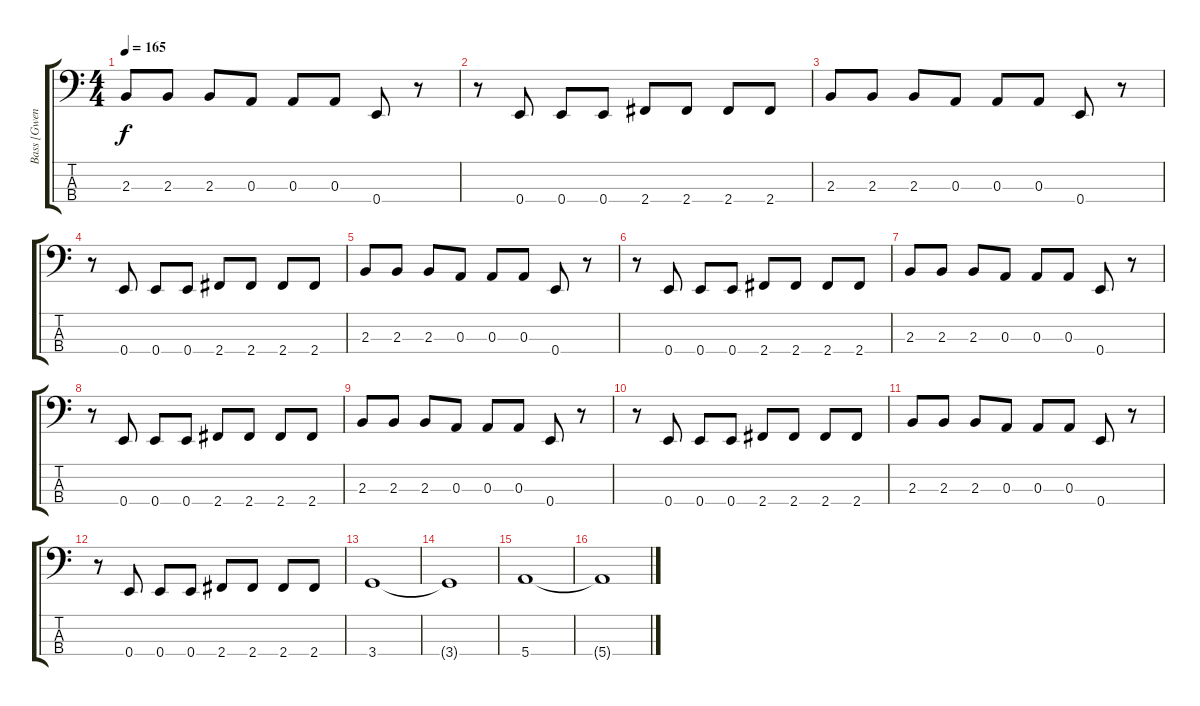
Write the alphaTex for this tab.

\track ("Bass [Gwen Lopez]" "Bass [Gwen") {instrument electricbassfinger}
\staff {score tabs}
\tuning (G2 D2 A1 E1) {hide}
\ts (4 4)
\tempo 165
\clef f4
\ks c
2.3.8{dy f} 2.3.8 2.3.8 0.3.8 0.3.8 0.3.8 0.4.8 r.8 |
r.8 0.4.8 0.4.8 0.4.8 2.4.8 2.4.8 2.4.8 2.4.8 |
2.3.8 2.3.8 2.3.8 0.3.8 0.3.8 0.3.8 0.4.8 r.8 |
r.8 0.4.8 0.4.8 0.4.8 2.4.8 2.4.8 2.4.8 2.4.8 |
2.3.8 2.3.8 2.3.8 0.3.8 0.3.8 0.3.8 0.4.8 r.8 |
r.8 0.4.8 0.4.8 0.4.8 2.4.8 2.4.8 2.4.8 2.4.8 |
2.3.8 2.3.8 2.3.8 0.3.8 0.3.8 0.3.8 0.4.8 r.8 |
r.8 0.4.8 0.4.8 0.4.8 2.4.8 2.4.8 2.4.8 2.4.8 |
2.3.8 2.3.8 2.3.8 0.3.8 0.3.8 0.3.8 0.4.8 r.8 |
r.8 0.4.8 0.4.8 0.4.8 2.4.8 2.4.8 2.4.8 2.4.8 |
2.3.8 2.3.8 2.3.8 0.3.8 0.3.8 0.3.8 0.4.8 r.8 |
r.8 0.4.8 0.4.8 0.4.8 2.4.8 2.4.8 2.4.8 2.4.8 |
3.4.1 |
3.4{t}.1 |
5.4.1 |
5.4{t}.1
